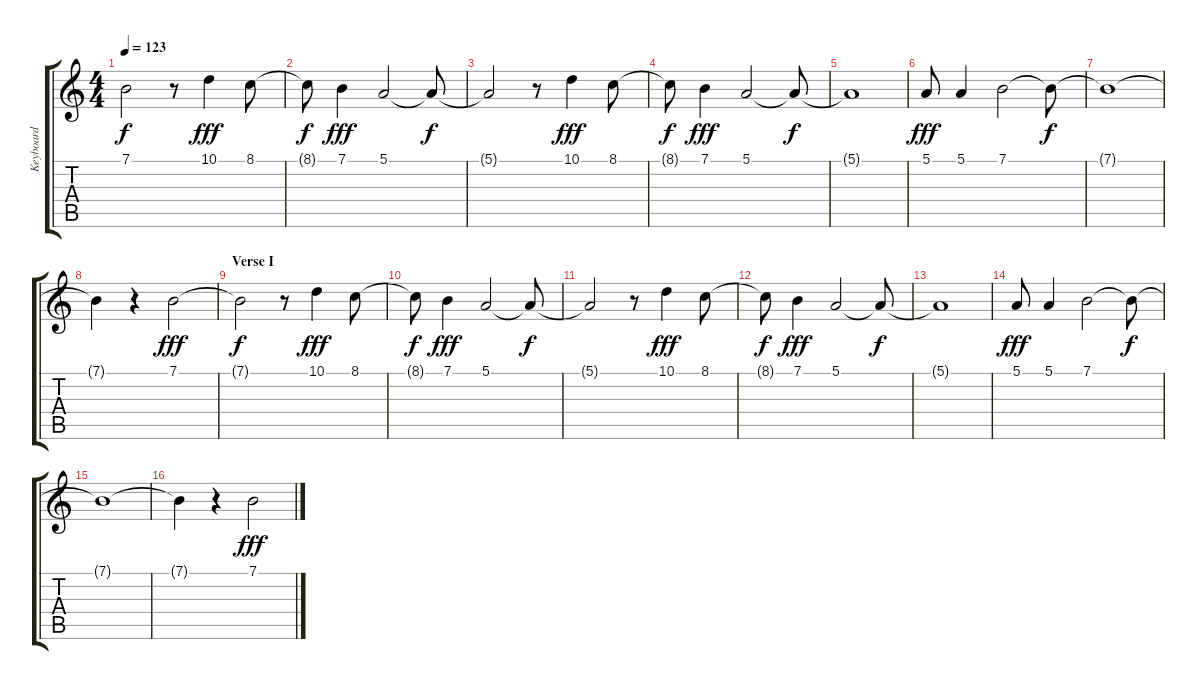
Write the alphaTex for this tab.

\track ("Keyboard" "Keyboard") {instrument pad1newage}
\staff {score tabs}
\tuning (E4 B3 G3 D3 A2 E2) {hide}
\ts (4 4)
\tempo 123
\clef g2
\ks c
7.1{t}.2{dy f} r.8 10.1.4{dy fff} 8.1.8 |
8.1{t}.8{dy f} 7.1.4{dy fff} 5.1.2 5.1{t}.8{dy f} |
5.1{t}.2 r.8 10.1.4{dy fff} 8.1.8 |
8.1{t}.8{dy f} 7.1.4{dy fff} 5.1.2 5.1{t}.8{dy f} |
5.1{t}.1 |
5.1.8{dy fff} 5.1.4 7.1.2 7.1{t}.8{dy f} |
7.1{t}.1 |
7.1{t}.4 r.4 7.1.2{dy fff} |
\section ("" "Verse I")
7.1{t}.2{dy f} r.8 10.1.4{dy fff} 8.1.8 |
8.1{t}.8{dy f} 7.1.4{dy fff} 5.1.2 5.1{t}.8{dy f} |
5.1{t}.2 r.8 10.1.4{dy fff} 8.1.8 |
8.1{t}.8{dy f} 7.1.4{dy fff} 5.1.2 5.1{t}.8{dy f} |
5.1{t}.1 |
5.1.8{dy fff} 5.1.4 7.1.2 7.1{t}.8{dy f} |
7.1{t}.1 |
7.1{t}.4 r.4 7.1.2{dy fff}
